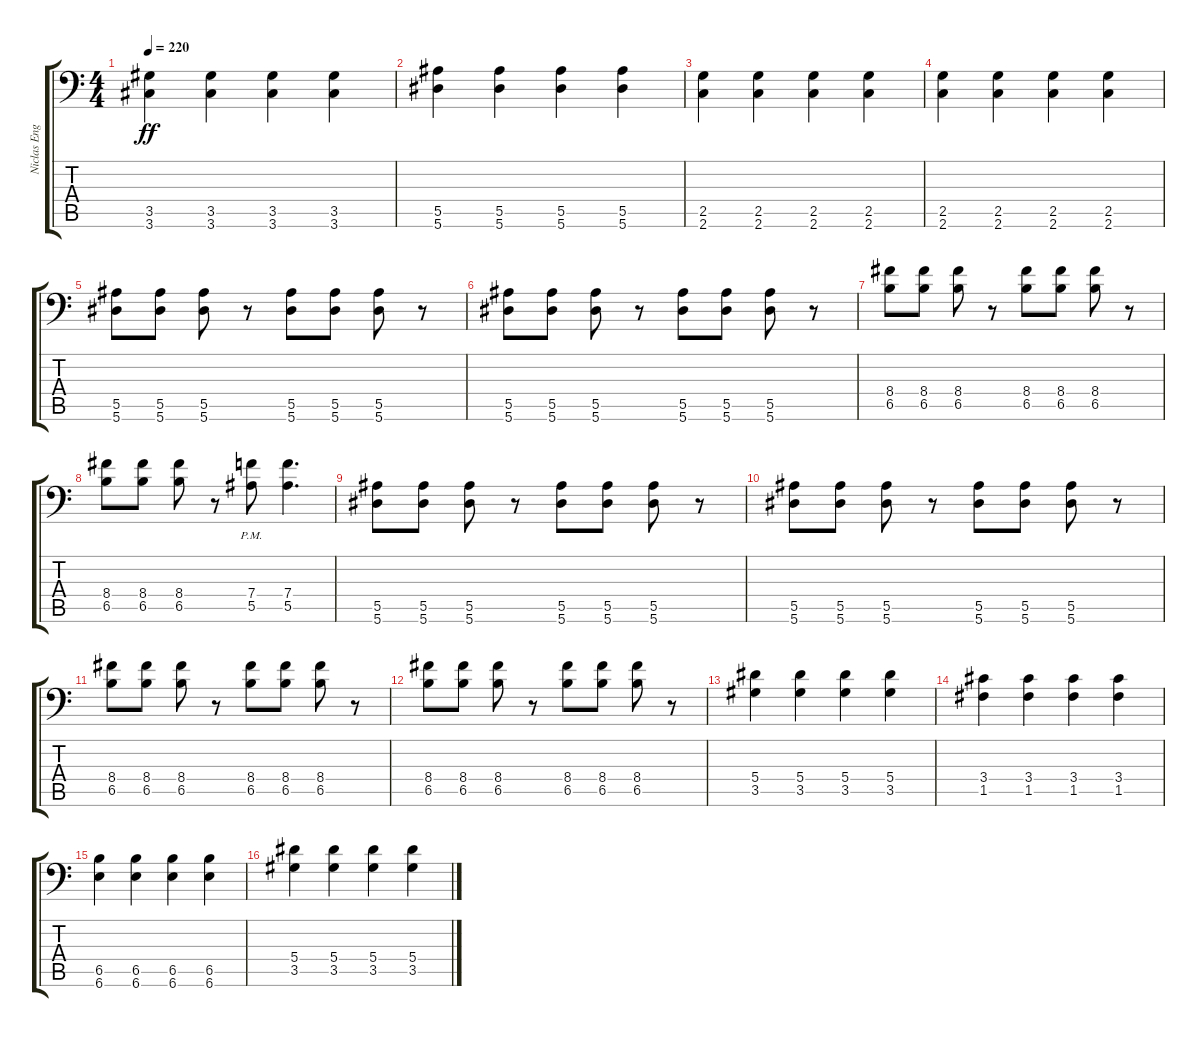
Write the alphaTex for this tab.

\track ("Niclas Engelin " "Niclas Eng") {instrument distortionguitar}
\staff {score tabs}
\tuning (C4 G3 Eb3 Bb2 F2 Bb1) {hide}
\ts (4 4)
\tempo 220
\clef f4
\ks c
(3.5 3.6).4{dy ff} (3.5 3.6).4 (3.5 3.6).4 (3.5 3.6).4 |
(5.5 5.6).4 (5.5 5.6).4 (5.5 5.6).4 (5.5 5.6).4 |
(2.5 2.6).4 (2.5 2.6).4 (2.5 2.6).4 (2.5 2.6).4 |
(2.5 2.6).4 (2.5 2.6).4 (2.5 2.6).4 (2.5 2.6).4 |
(5.5 5.6).8 (5.5 5.6).8 (5.5 5.6).8 r.8 (5.5 5.6).8 (5.5 5.6).8 (5.5 5.6).8 r.8 |
(5.5 5.6).8 (5.5 5.6).8 (5.5 5.6).8 r.8 (5.5 5.6).8 (5.5 5.6).8 (5.5 5.6).8 r.8 |
(8.4 6.5).8 (8.4 6.5).8 (8.4 6.5).8 r.8 (8.4 6.5).8 (8.4 6.5).8 (8.4 6.5).8 r.8 |
(8.4 6.5).8 (8.4 6.5).8 (8.4 6.5).8 r.8 (7.4{pm} 5.5).8 (7.4 5.5).4{d} |
(5.5 5.6).8 (5.5 5.6).8 (5.5 5.6).8 r.8 (5.5 5.6).8 (5.5 5.6).8 (5.5 5.6).8 r.8 |
(5.5 5.6).8 (5.5 5.6).8 (5.5 5.6).8 r.8 (5.5 5.6).8 (5.5 5.6).8 (5.5 5.6).8 r.8 |
(8.4 6.5).8 (8.4 6.5).8 (8.4 6.5).8 r.8 (8.4 6.5).8 (8.4 6.5).8 (8.4 6.5).8 r.8 |
(8.4 6.5).8 (8.4 6.5).8 (8.4 6.5).8 r.8 (8.4 6.5).8 (8.4 6.5).8 (8.4 6.5).8 r.8 |
(5.4 3.5).4 (5.4 3.5).4 (5.4 3.5).4 (5.4 3.5).4 |
(3.4 1.5).4 (3.4 1.5).4 (3.4 1.5).4 (3.4 1.5).4 |
(6.5 6.6).4 (6.5 6.6).4 (6.5 6.6).4 (6.5 6.6).4 |
(5.4 3.5).4 (5.4 3.5).4 (5.4 3.5).4 (5.4 3.5).4
